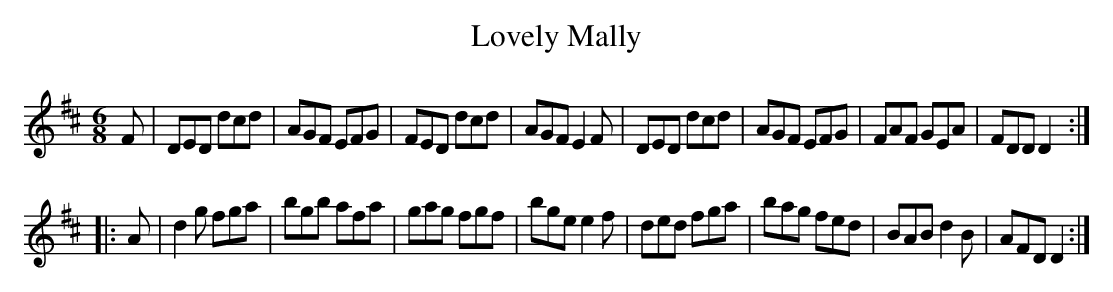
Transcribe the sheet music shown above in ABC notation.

X:1
T:Lovely Mally
M:6/8
K:D
F|\
DED dcd| AGF EFG| FED dcd| AGF E2F|\
DED dcd| AGF EFG| FAF GEA| FDD D2:|
|:A|\
d2g fga| bgb afa| gag fgf| bge e2f|\
ded fga| bag fed| BAB d2B| AFD D2:|
